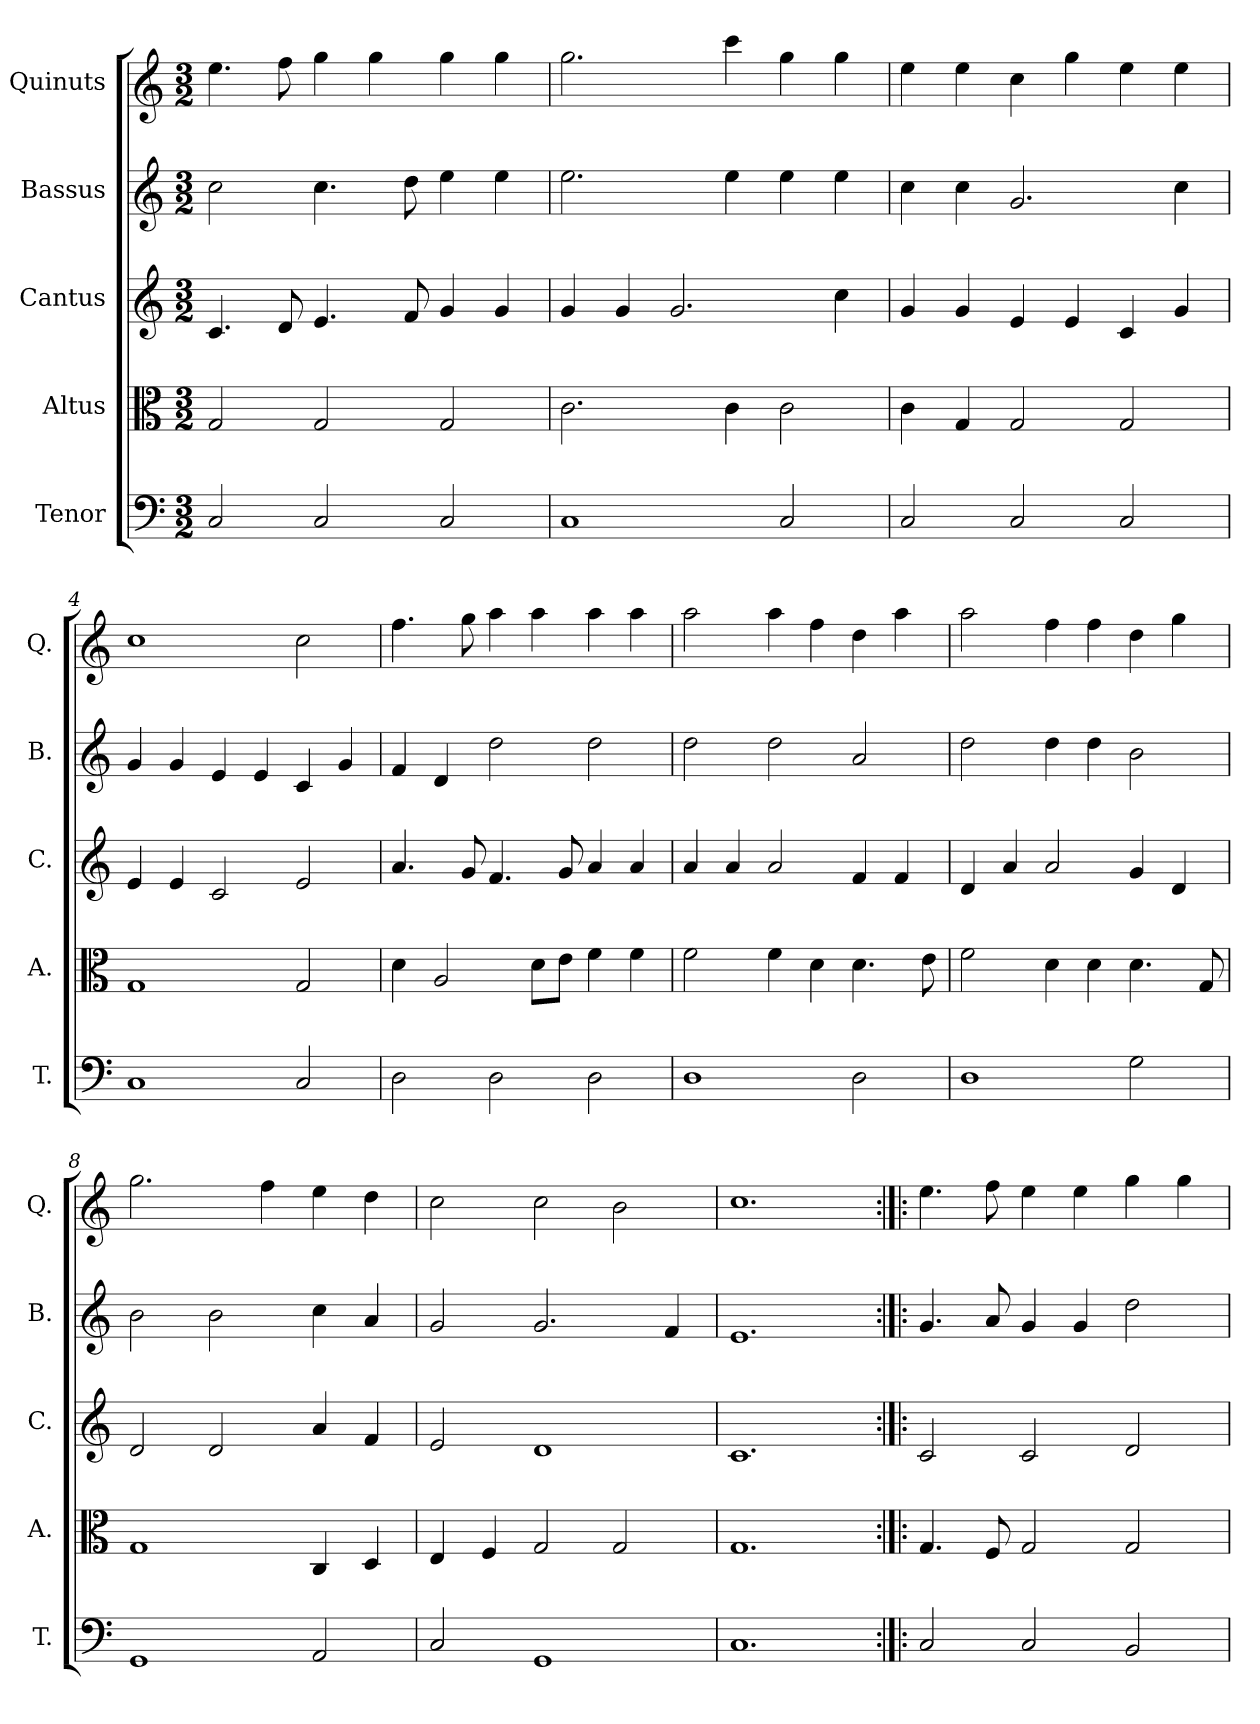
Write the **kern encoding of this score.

**kern	**kern	**kern	**kern	**kern
*part5	*part4	*part3	*part2	*part1
*staff5	*staff4	*staff3	*staff2	*staff1
*I"Tenor	*I"Altus	*I"Cantus	*I"Bassus	*I"Quinuts
*I'T.	*I'A.	*I'C.	*I'B.	*I'Q.
*clefF4	*clefC3	*clefG2	*clefG2	*clefG2
*k[]	*k[]	*k[]	*k[]	*k[]
*C:	*C:	*C:	*C:	*C:
*M3/2	*M3/2	*M3/2	*M3/2	*M3/2
=1	=1	=1	=1	=1
2C/	2G/	4.c/	2cc\	4.ee\
.	.	8d/	.	8ff\
2C/	2G/	4.e/	4.cc\	4gg\
.	.	.	.	4gg\
.	.	8f/	8dd\	.
2C/	2G/	4g/	4ee\	4gg\
.	.	4g/	4ee\	4gg\
=2	=2	=2	=2	=2
1C/	2.c\	4g/	2.ee\	2.gg\
.	.	4g/	.	.
.	.	2.g/	.	.
.	4c\	.	4ee\	4ccc\
2C/	2c\	.	4ee\	4gg\
.	.	4cc\	4ee\	4gg\
=3	=3	=3	=3	=3
2C/	4c\	4g/	4cc\	4ee\
.	4G/	4g/	4cc\	4ee\
2C/	2G/	4e/	2.g/	4cc\
.	.	4e/	.	4gg\
2C/	2G/	4c/	.	4ee\
.	.	4g/	4cc\	4ee\
=4	=4	=4	=4	=4
1C/	1G/	4e/	4g/	1cc\
.	.	4e/	4g/	.
.	.	2c/	4e/	.
.	.	.	4e/	.
2C/	2G/	2e/	4c/	2cc\
.	.	.	4g/	.
=5	=5	=5	=5	=5
2D\	4d\	4.a/	4f/	4.ff\
.	2A/	.	4d/	.
.	.	8g/	.	8gg\
2D\	.	4.f/	2dd\	4aa\
.	8d\L	.	.	4aa\
.	8e\J	8g/	.	.
2D\	4f\	4a/	2dd\	4aa\
.	4f\	4a/	.	4aa\
=6	=6	=6	=6	=6
1D\	2f\	4a/	2dd\	2aa\
.	.	4a/	.	.
.	4f\	2a/	2dd\	4aa\
.	4d\	.	.	4ff\
2D\	4.d\	4f/	2a/	4dd\
.	.	4f/	.	4aa\
.	8e\	.	.	.
=7	=7	=7	=7	=7
1D\	2f\	4d/	2dd\	2aa\
.	.	4a/	.	.
.	4d\	2a/	4dd\	4ff\
.	4d\	.	4dd\	4ff\
2G\	4.d\	4g/	2b\	4dd\
.	.	4d/	.	4gg\
.	8G/	.	.	.
=8	=8	=8	=8	=8
1GG/	1G/	2d/	2b\	2.gg\
.	.	2d/	2b\	.
.	.	.	.	4ff\
2AA/	4C/	4a/	4cc\	4ee\
.	4D/	4f/	4a/	4dd\
=9	=9	=9	=9	=9
2C/	4E/	2e/	2g/	2cc\
.	4F/	.	.	.
1GG/	2G/	1d/	2.g/	2cc\
.	2G/	.	.	2b\
.	.	.	4f/	.
=10	=10	=10	=10	=10
1.C/	1.G/	1.c/	1.e/	1.cc\
!!LO:LB:g=z
=11:|!|:	=11:|!|:	=11:|!|:	=11:|!|:	=11:|!|:
2C/	4.G/	2c/	4.g/	4.ee\
.	8F/	.	8a/	8ff\
2C/	2G/	2c/	4g/	4ee\
.	.	.	4g/	4ee\
2BB/	2G/	2d/	2dd\	4gg\
.	.	.	.	4gg\
=	=	=	=	=
*-	*-	*-	*-	*-
